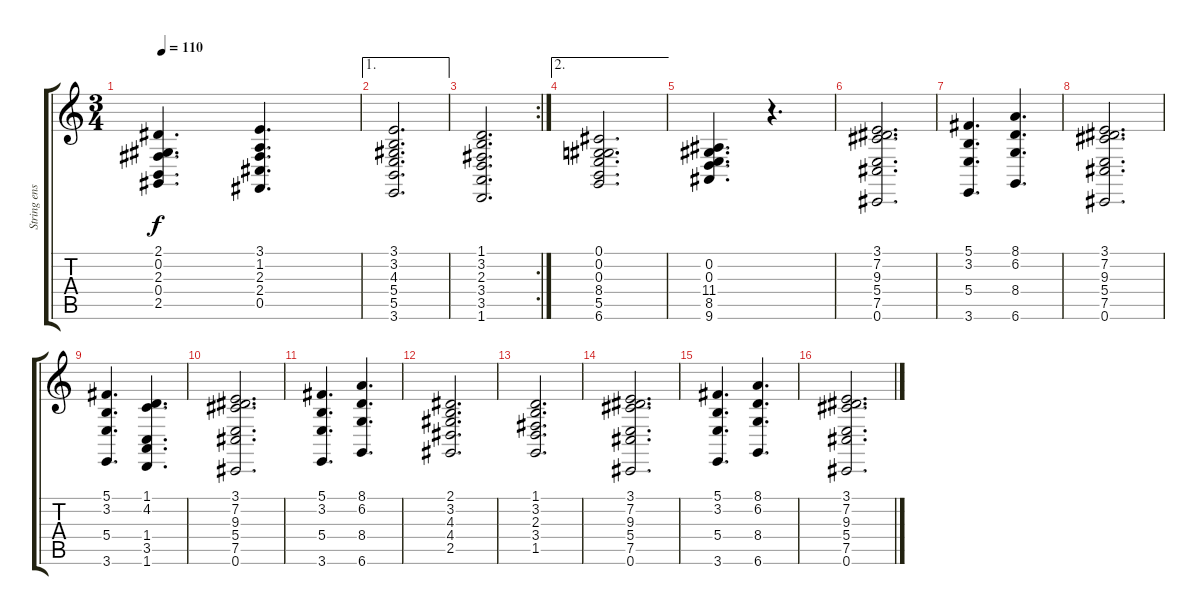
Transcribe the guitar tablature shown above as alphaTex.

\track ("String ensamble" "String ens") {instrument stringensemble2}
\staff {score tabs}
\tuning (Db4 Ab3 E3 B2 Gb2 Db2) {hide}
\ts (3 4)
\tempo 110
\clef g2
\ks c
(2.1 0.2 2.3 0.4 2.5).4{d dy f} (3.1 1.2 2.3 2.4 0.5).4{d} |
\ae 1
(3.1 3.2 4.3 5.4 5.5 3.6).2{d} |
\rc 2
(1.1 3.2 2.3 3.4 3.5 1.6).2{d} |
\ae 2
(0.1 0.2 0.3 8.4 5.5 6.6).2{d} |
(0.2 0.3 11.4 8.5 9.6).4{d} r.4{d} |
(3.1 7.2 9.3 5.4 7.5 0.6).2{d} |
(5.1 3.2 5.4 3.6).4{d} (8.1 6.2 8.4 6.6).4{d} |
(3.1 7.2 9.3 5.4 7.5 0.6).2{d} |
(5.1 3.2 5.4 3.6).4{d} (1.1 4.2 1.4 3.5 1.6).4{d} |
(3.1 7.2 9.3 5.4 7.5 0.6).2{d} |
(5.1 3.2 5.4 3.6).4{d} (8.1 6.2 8.4 6.6).4{d} |
(2.1 3.2 4.3 4.4 2.5).2{d} |
(1.1 3.2 2.3 3.4 1.5).2{d} |
(3.1 7.2 9.3 5.4 7.5 0.6).2{d} |
(5.1 3.2 5.4 3.6).4{d} (8.1 6.2 8.4 6.6).4{d} |
(3.1 7.2 9.3 5.4 7.5 0.6).2{d}
